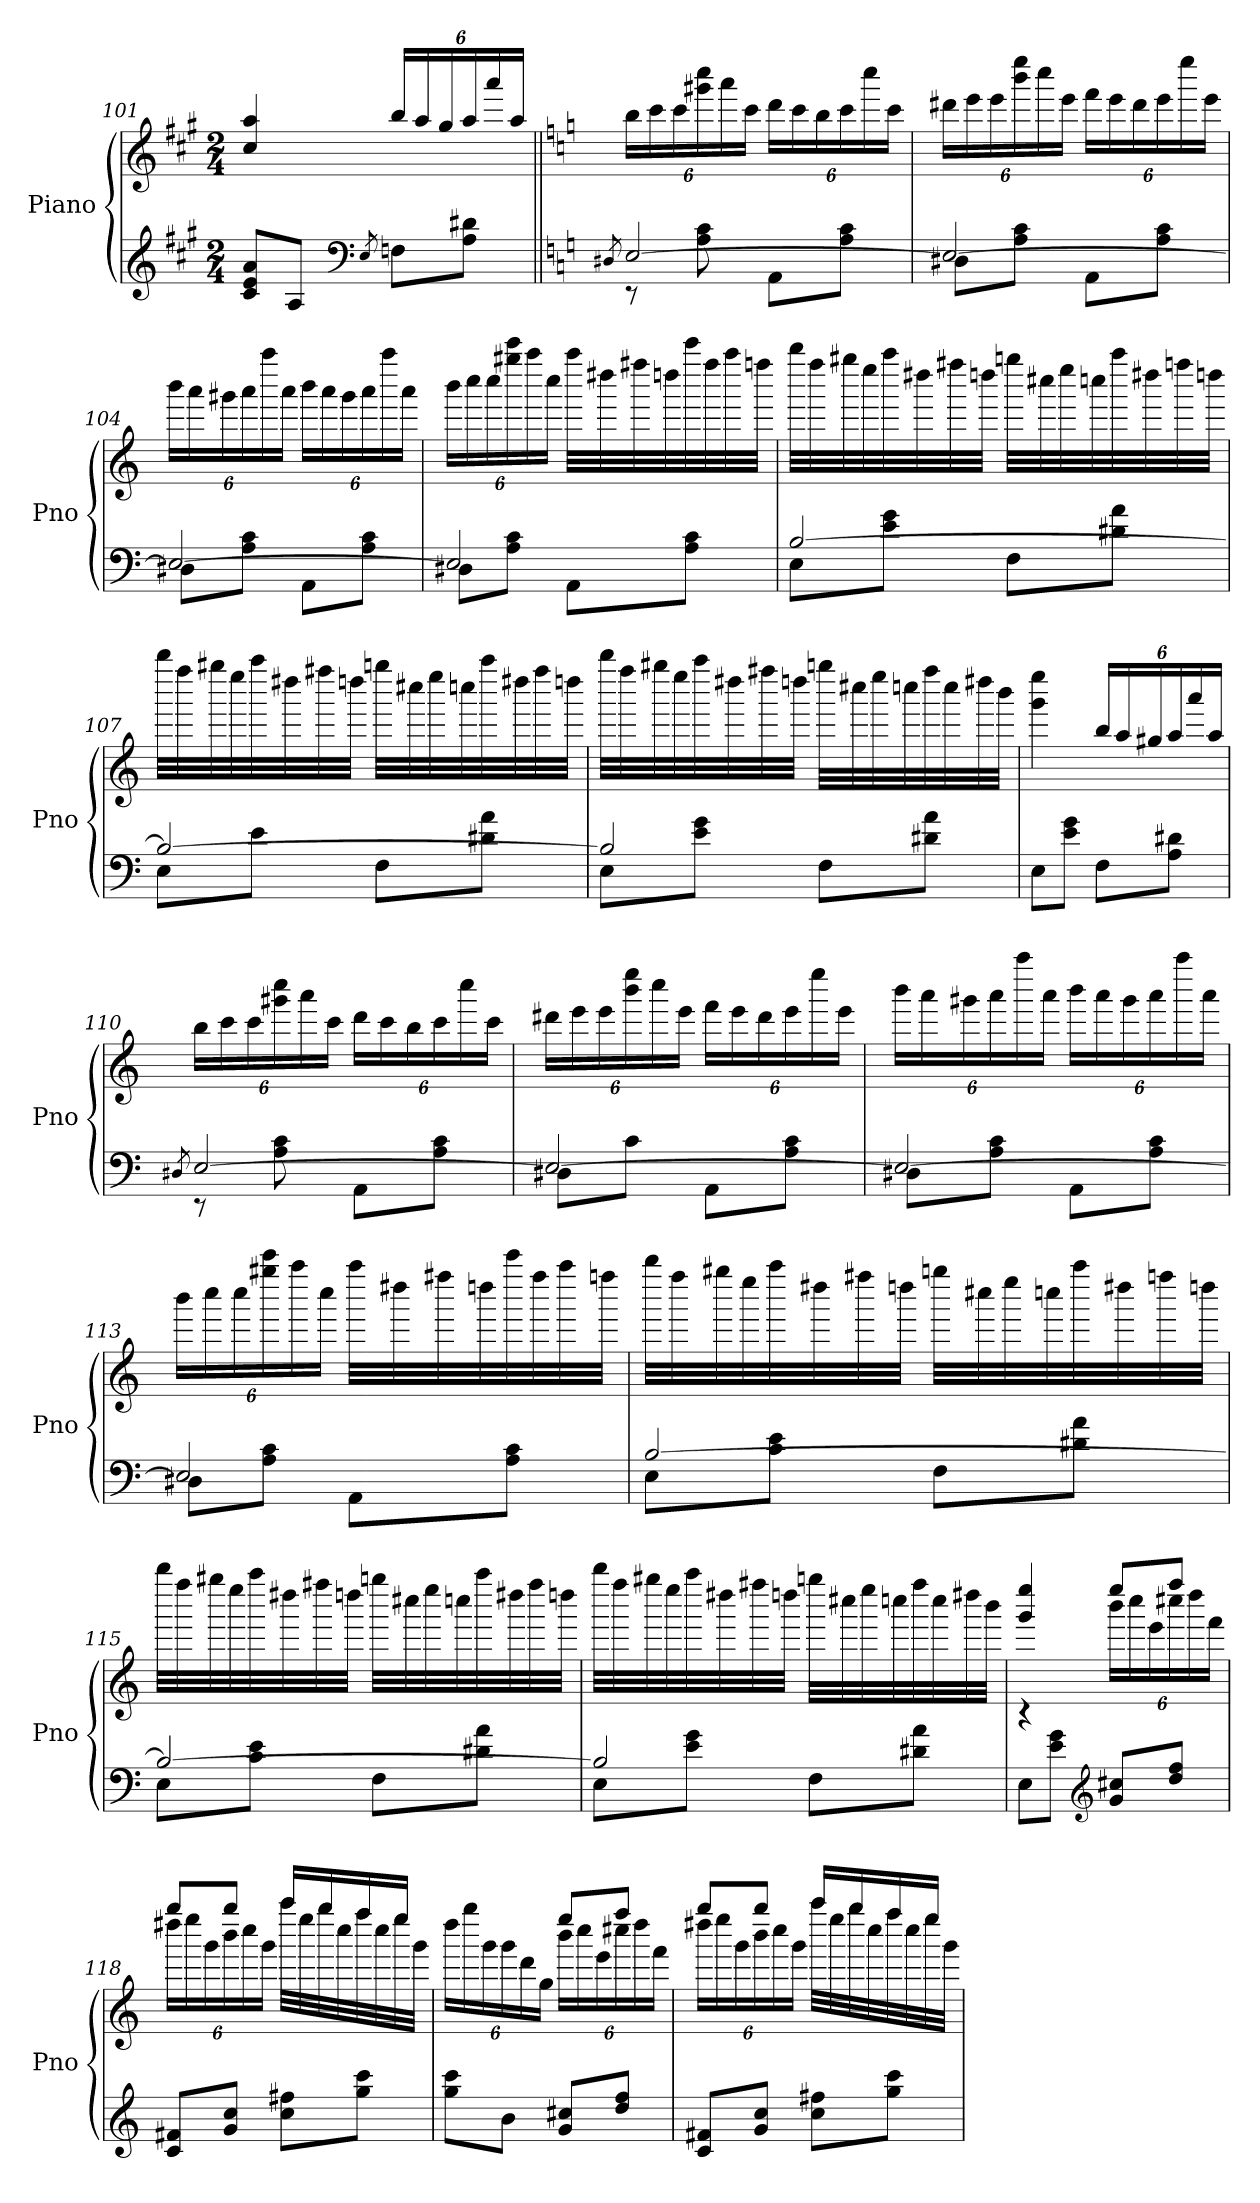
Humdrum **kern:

**kern	**kern
*part1	*part1
*staff2	*staff1
*I"Piano	*
*I'Pno	*
*clefG2	*clefG2
*k[f#c#g#]	*k[f#c#g#]
*A:	*A:
*M2/4	*M2/4
=101	=101
8c#/ 8e/ 8a/L	4cc#/ 4aa/
8A/J	.
*clefF4	*
8qE/	.
*	*Xbrackettup
8Fn\L	24bb/LL
.	24aa/
.	24gg#/
8A\ 8d#X\J	24aa/
.	24aaa/
.	24aa/JJ
!!LO:PB:g=z
=102||	=102||
*k[]	*k[]
*C:	*C:
8qD#X/	.
*^	*
[2E/	8rEE	24bb\LL
.	.	24ccc\
.	.	24ccc\
.	8A\ 8c\	24ggg#X\ 24cccc\
.	.	24aaa\
.	.	24ccc\JJ
.	8AA\L	24ddd\LL
.	.	24ccc\
.	.	24bb\
.	8A\ 8c\J	24ccc\
.	.	24cccc\
.	.	24ccc\JJ
=103	=103	=103
2E/_	8D#X\L	24ddd#X\LL
.	.	24eee\
.	.	24eee\
.	8A\ 8c\J	24bbb\ 24eeee\
.	.	24cccc\
.	.	24eee\JJ
.	8AA\L	24fff\LL
.	.	24eee\
.	.	24ddd#\
.	8A\ 8c\J	24eee\
.	.	24eeee\
.	.	24eee\JJ
=104	=104	=104
2E/_	8D#X\L	24bbb\LL
.	.	24aaa\
.	.	24ggg#X\
.	8A\ 8c\J	24aaa\
.	.	24aaaa\
.	.	24aaa\JJ
.	8AA\L	24bbb\LL
.	.	24aaa\
.	.	24ggg#\
.	8A\ 8c\J	24aaa\
.	.	24aaaa\
.	.	24aaa\JJ
!!LO:LB:g=z
=105	=105	=105
2E/]	8D#X\L	24bbb\LL
.	.	24cccc\
.	.	24cccc\
.	8A\ 8c\J	24gggg#X\ 24ccccc\
.	.	24aaaa\
.	.	24cccc\JJ
.	8AA\L	32aaaa\LLL
.	.	32dddd#X\
.	.	32ffff#X\
.	.	32ddddn\
.	8A\ 8c\J	32ccccc\
.	.	32ffff#\
.	.	32aaaa\
.	.	32ffffn\JJJ
=106	=106	=106
[2B/	8E\L	32bbbb\LLL
.	.	32ffff\
.	.	32gggg#X\
.	.	32eeee\
.	8e\ 8g\J	32aaaa\
.	.	32dddd#X\
.	.	32ffff#X\
.	.	32ddddn\JJJ
.	8F\L	32ggggn\LLL
.	.	32cccc#X\
.	.	32eeee\
.	.	32ccccn\
.	8d#X\ 8a\J	32aaaa\
.	.	32dddd#X\
.	.	32ffffn\
.	.	32ddddn\JJJ
!!LO:LB:g=z
=107	=107	=107
2B/_	8E\L	32bbbb\LLL
.	.	32ffff\
.	.	32gggg#X\
.	.	32eeee\
.	8e\J	32aaaa\
.	.	32dddd#X\
.	.	32ffff#X\
.	.	32ddddn\JJJ
.	8F\L	32ggggn\LLL
.	.	32cccc#X\
.	.	32eeee\
.	.	32ccccn\
.	8d#X\ 8a\J	32aaaa\
.	.	32dddd#X\
.	.	32ffff#\
.	.	32ddddn\JJJ
=108	=108	=108
2B/]	8E\L	32bbbb\LLL
.	.	32ffff\
.	.	32gggg#X\
.	.	32eeee\
.	8e\ 8g\J	32aaaa\
.	.	32dddd#X\
.	.	32ffff#X\
.	.	32ddddn\JJJ
.	8F\L	32ggggn\LLL
.	.	32cccc#X\
.	.	32eeee\
.	.	32ccccn\
.	8d#X\ 8a\J	32ffff#\
.	.	32cccc\
.	.	32dddd#X\
.	.	32bbb\JJJ
*v	*v	*
!!LO:LB:g=z
=109	=109
8E\L	4ggg\ 4eeee\
8e\ 8g\J	.
8F\L	24bb/LL
.	24aa/
.	24gg#X/
8A\ 8d#X\J	24aa/
.	24aaa/
.	24aa/JJ
=110	=110
8qD#X/	.
*^	*
[2E/	8rEE	24bb\LL
.	.	24ccc\
.	.	24ccc\
.	8A\ 8c\	24ggg#X\ 24cccc\
.	.	24aaa\
.	.	24ccc\JJ
.	8AA\L	24ddd\LL
.	.	24ccc\
.	.	24bb\
.	8A\ 8c\J	24ccc\
.	.	24cccc\
.	.	24ccc\JJ
=111	=111	=111
2E/_	8D#X\L	24ddd#X\LL
.	.	24eee\
.	.	24eee\
.	8c\J	24bbb\ 24eeee\
.	.	24cccc\
.	.	24eee\JJ
.	8AA\L	24fff\LL
.	.	24eee\
.	.	24ddd#\
.	8A\ 8c\J	24eee\
.	.	24eeee\
.	.	24eee\JJ
!!LO:LB:g=z
=112	=112	=112
2E/_	8D#X\L	24bbb\LL
.	.	24aaa\
.	.	24ggg#X\
.	8A\ 8c\J	24aaa\
.	.	24aaaa\
.	.	24aaa\JJ
.	8AA\L	24bbb\LL
.	.	24aaa\
.	.	24ggg#\
.	8A\ 8c\J	24aaa\
.	.	24aaaa\
.	.	24aaa\JJ
=113	=113	=113
2E/]	8D#X\L	24bbb\LL
.	.	24cccc\
.	.	24cccc\
.	8A\ 8c\J	24gggg#X\ 24ccccc\
.	.	24aaaa\
.	.	24cccc\JJ
.	8AA\L	32aaaa\LLL
.	.	32dddd#X\
.	.	32ffff#X\
.	.	32ddddn\
.	8A\ 8c\J	32ccccc\
.	.	32ffff#\
.	.	32aaaa\
.	.	32ffffn\JJJ
!!LO:PB:g=z
=114	=114	=114
[2B/	8E\L	32bbbb\LLL
.	.	32ffff\
.	.	32gggg#X\
.	.	32eeee\
.	8c\ 8e\J	32aaaa\
.	.	32dddd#X\
.	.	32ffff#X\
.	.	32ddddn\JJJ
.	8F\L	32ggggn\LLL
.	.	32cccc#X\
.	.	32eeee\
.	.	32ccccn\
.	8d#X\ 8a\J	32aaaa\
.	.	32dddd#X\
.	.	32ffffn\
.	.	32ddddn\JJJ
=115	=115	=115
2B/_	8E\L	32bbbb\LLL
.	.	32ffff\
.	.	32gggg#X\
.	.	32eeee\
.	8c\ 8e\J	32aaaa\
.	.	32dddd#X\
.	.	32ffff#X\
.	.	32ddddn\JJJ
.	8F\L	32ggggn\LLL
.	.	32cccc#X\
.	.	32eeee\
.	.	32ccccn\
.	8d#X\ 8a\J	32aaaa\
.	.	32dddd#X\
.	.	32ffff#\
.	.	32ddddn\JJJ
!!LO:LB:g=z
=116	=116	=116
2B/]	8E\L	32bbbb\LLL
.	.	32ffff\
.	.	32gggg#X\
.	.	32eeee\
.	8e\ 8g\J	32aaaa\
.	.	32dddd#X\
.	.	32ffff#X\
.	.	32ddddn\JJJ
.	8F\L	32ggggn\LLL
.	.	32cccc#X\
.	.	32eeee\
.	.	32ccccn\
.	8d#X\ 8a\J	32ffff#\
.	.	32cccc\
.	.	32dddd#X\
.	.	32bbb\JJJ
*v	*v	*
=117	=117
*	*^
8E\L	4ggg/ 4eeee/	4rc
8e\ 8g\J	.	.
*clefG2	*	*
8g/ 8cc#X/L	8eeee/L	24bbb\LL
.	.	24cccc\
.	.	24eee\
8dd/ 8ff/J	8ffff/J	24cccc#X\
.	.	24dddd\
.	.	24fff\JJ
!!LO:LB:g=z	!!
=118	=118	=118
8c/ 8f#X/L	8gggg/L	24dddd#X\LL
.	.	24eeee\
.	.	24ggg\
8g/ 8cc/J	8gggg/J	24bbb\
.	.	24cccc\
.	.	24ggg\JJ
8cc\ 8ff#X\L	16aaaa/LL	32aaaa\LLL
.	.	32eeee\
.	16gggg/	32gggg\
.	.	32cccc\
8gg\ 8ccc\J	16ffff/	32ffff\
.	.	32cccc\
.	16eeee/JJ	32eeee\
.	.	32ggg\JJJ
=119	=119	=119
8gg\ 8ccc\L	4ryy	24dddd\LL
.	.	24gggg\
.	.	24ggg\
8b\J	.	24ggg\
.	.	24ddd\
.	.	24gg\JJ
8g/ 8cc#X/L	8eeee/L	24bbb\LL
.	.	24cccc\
.	.	24eee\
8dd/ 8ff/J	8ffff/J	24cccc#X\
.	.	24dddd\
.	.	24fff\JJ
=120	=120	=120
8c/ 8f#X/L	8gggg/L	24dddd#X\LL
.	.	24eeee\
.	.	24ggg\
8g/ 8cc/J	8gggg/J	24bbb\
.	.	24cccc\
.	.	24ggg\JJ
8cc\ 8ff#X\L	16aaaa/LL	32aaaa\LLL
.	.	32eeee\
.	16gggg/	32gggg\
.	.	32cccc\
8gg\ 8ccc\J	16ffff/	32ffff\
.	.	32cccc\
.	16eeee/JJ	32eeee\
.	.	32ggg\JJJ
*	*v	*v
=	=
*-	*-
